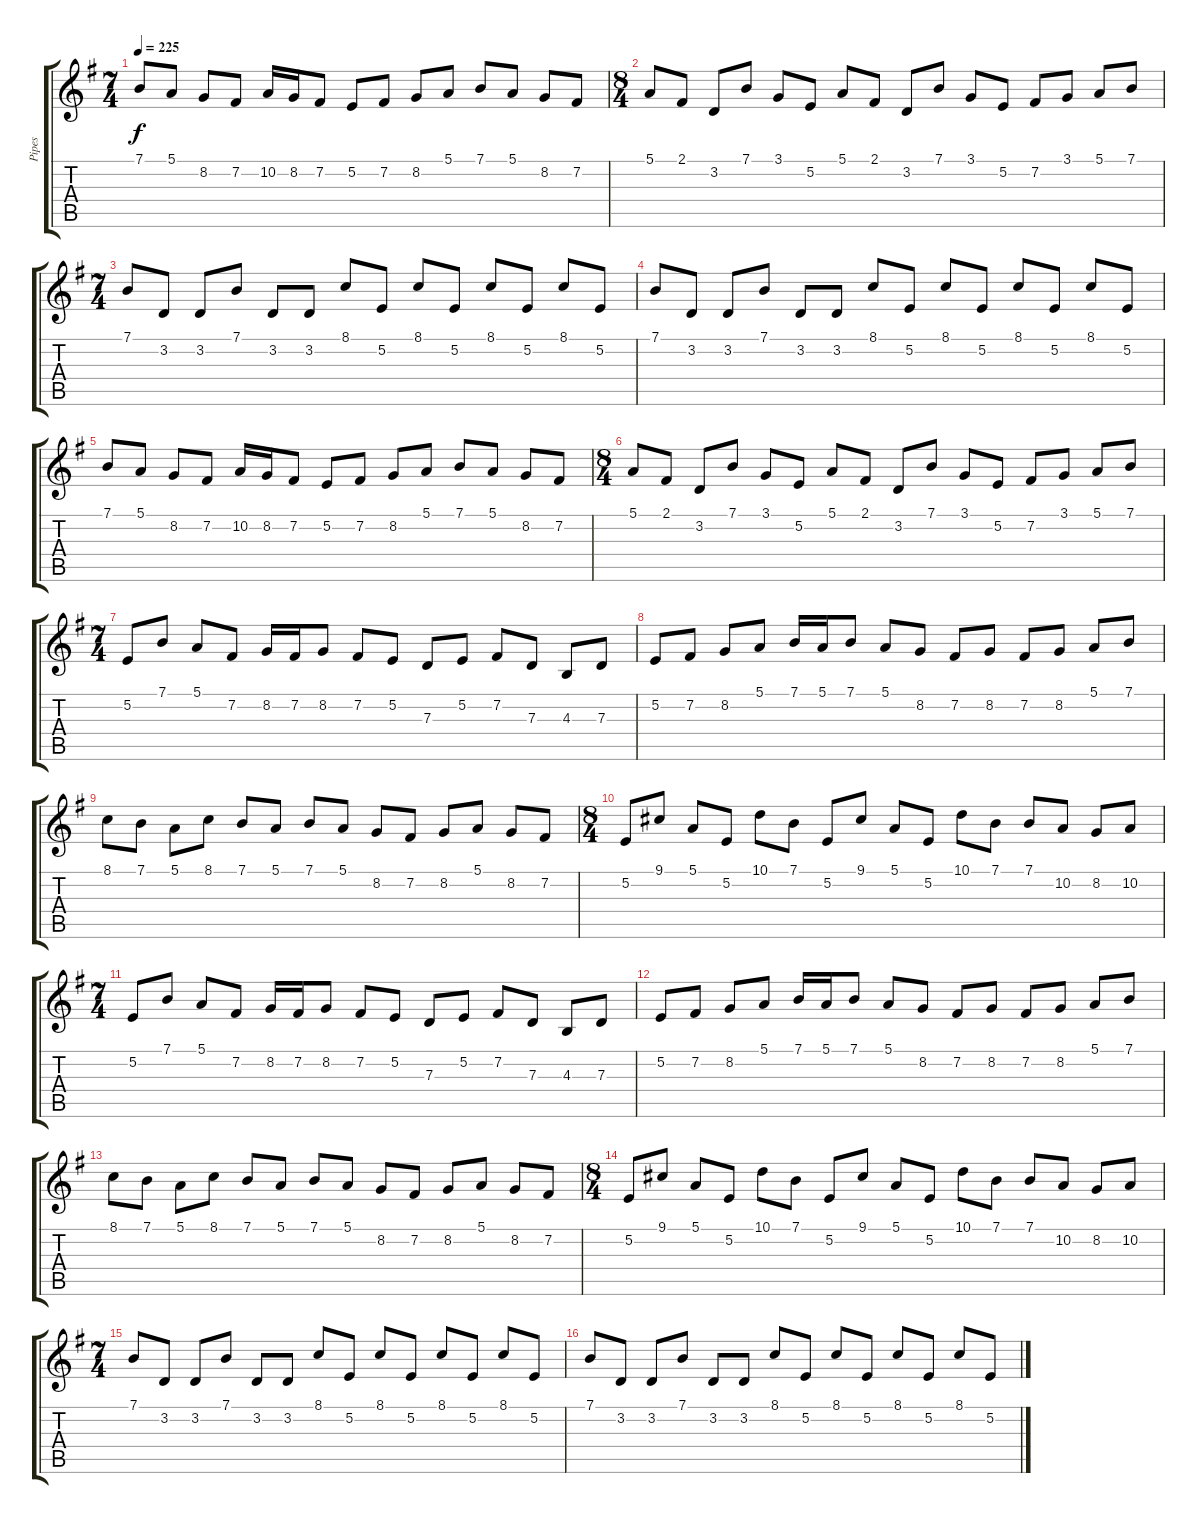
\track ("Pipes" "Pipes") {instrument tangoaccordion}
\staff {score tabs}
\tuning (E4 B3 G3 D3 A2 E2) {hide}
\ts (7 4)
\tempo 225
\clef g2
\ks g
7.1.8{dy f} 5.1.8 8.2.8 7.2.8 10.2.16 8.2.16 7.2.8 5.2.8 7.2.8 8.2.8 5.1.8 7.1.8 5.1.8 8.2.8 7.2.8 |
\ts (8 4)
5.1.8 2.1.8 3.2.8 7.1.8 3.1.8 5.2.8 5.1.8 2.1.8 3.2.8 7.1.8 3.1.8 5.2.8 7.2.8 3.1.8 5.1.8 7.1.8 |
\ts (7 4)
7.1.8 3.2.8 3.2.8 7.1.8 3.2.8 3.2.8 8.1.8 5.2.8 8.1.8 5.2.8 8.1.8 5.2.8 8.1.8 5.2.8 |
7.1.8 3.2.8 3.2.8 7.1.8 3.2.8 3.2.8 8.1.8 5.2.8 8.1.8 5.2.8 8.1.8 5.2.8 8.1.8 5.2.8 |
7.1.8 5.1.8 8.2.8 7.2.8 10.2.16 8.2.16 7.2.8 5.2.8 7.2.8 8.2.8 5.1.8 7.1.8 5.1.8 8.2.8 7.2.8 |
\ts (8 4)
5.1.8 2.1.8 3.2.8 7.1.8 3.1.8 5.2.8 5.1.8 2.1.8 3.2.8 7.1.8 3.1.8 5.2.8 7.2.8 3.1.8 5.1.8 7.1.8 |
\ts (7 4)
5.2.8 7.1.8 5.1.8 7.2.8 8.2.16 7.2.16 8.2.8 7.2.8 5.2.8 7.3.8 5.2.8 7.2.8 7.3.8 4.3.8 7.3.8 |
5.2.8 7.2.8 8.2.8 5.1.8 7.1.16 5.1.16 7.1.8 5.1.8 8.2.8 7.2.8 8.2.8 7.2.8 8.2.8 5.1.8 7.1.8 |
8.1.8 7.1.8 5.1.8 8.1.8 7.1.8 5.1.8 7.1.8 5.1.8 8.2.8 7.2.8 8.2.8 5.1.8 8.2.8 7.2.8 |
\ts (8 4)
5.2.8 9.1.8 5.1.8 5.2.8 10.1.8 7.1.8 5.2.8 9.1.8 5.1.8 5.2.8 10.1.8 7.1.8 7.1.8 10.2.8 8.2.8 10.2.8 |
\ts (7 4)
5.2.8 7.1.8 5.1.8 7.2.8 8.2.16 7.2.16 8.2.8 7.2.8 5.2.8 7.3.8 5.2.8 7.2.8 7.3.8 4.3.8 7.3.8 |
5.2.8 7.2.8 8.2.8 5.1.8 7.1.16 5.1.16 7.1.8 5.1.8 8.2.8 7.2.8 8.2.8 7.2.8 8.2.8 5.1.8 7.1.8 |
8.1.8 7.1.8 5.1.8 8.1.8 7.1.8 5.1.8 7.1.8 5.1.8 8.2.8 7.2.8 8.2.8 5.1.8 8.2.8 7.2.8 |
\ts (8 4)
5.2.8 9.1.8 5.1.8 5.2.8 10.1.8 7.1.8 5.2.8 9.1.8 5.1.8 5.2.8 10.1.8 7.1.8 7.1.8 10.2.8 8.2.8 10.2.8 |
\ts (7 4)
7.1.8 3.2.8 3.2.8 7.1.8 3.2.8 3.2.8 8.1.8 5.2.8 8.1.8 5.2.8 8.1.8 5.2.8 8.1.8 5.2.8 |
7.1.8 3.2.8 3.2.8 7.1.8 3.2.8 3.2.8 8.1.8 5.2.8 8.1.8 5.2.8 8.1.8 5.2.8 8.1.8 5.2.8
